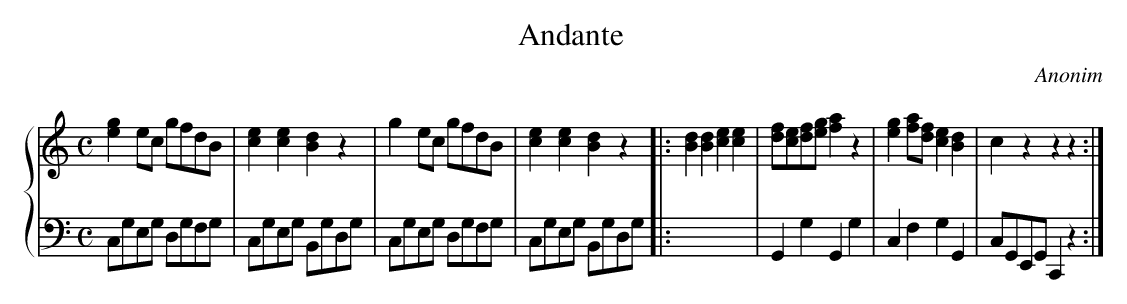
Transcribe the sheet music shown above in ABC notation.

X:1
T: Andante
C: Anonim
L: 1/8
M: C
%%staves {1 2}
V: 1 clef=treble
V: 2 clef=bass
K: C
[V:1] [e2g2]ec gfdB |
[V:2] C,G,E,G, D,G,F,G, |
[V:1] [c2e2][c2e2][B2d2]z2 |
[V:2] C,G,E,G, B,,G,D,G, |
[V:1] g2ec gfdB |
[V:2] C,G,E,G, D,G,F,G, |
[V:1] [c2e2][c2e2][B2d2]z2 ]|:
[V:2] C,G,E,G, B,,G,D,G, ]|:
[V:1] [B2d2][B2d2][c2e2][c2e2] |
[V:2] x8 |
[V:1] [df][ce][df][eg][f2a2]z2 |
[V:2] G,,2G,2G,,2G,2 |
[V:1] [e2g2][fa][df][c2e2][B2d2] |
[V:2] C,2F,2G,2G,,2 |
[V:1] c2z2z2z2 :|]
[V:2] C,G,,E,,G,,C,,2z2 :|]
